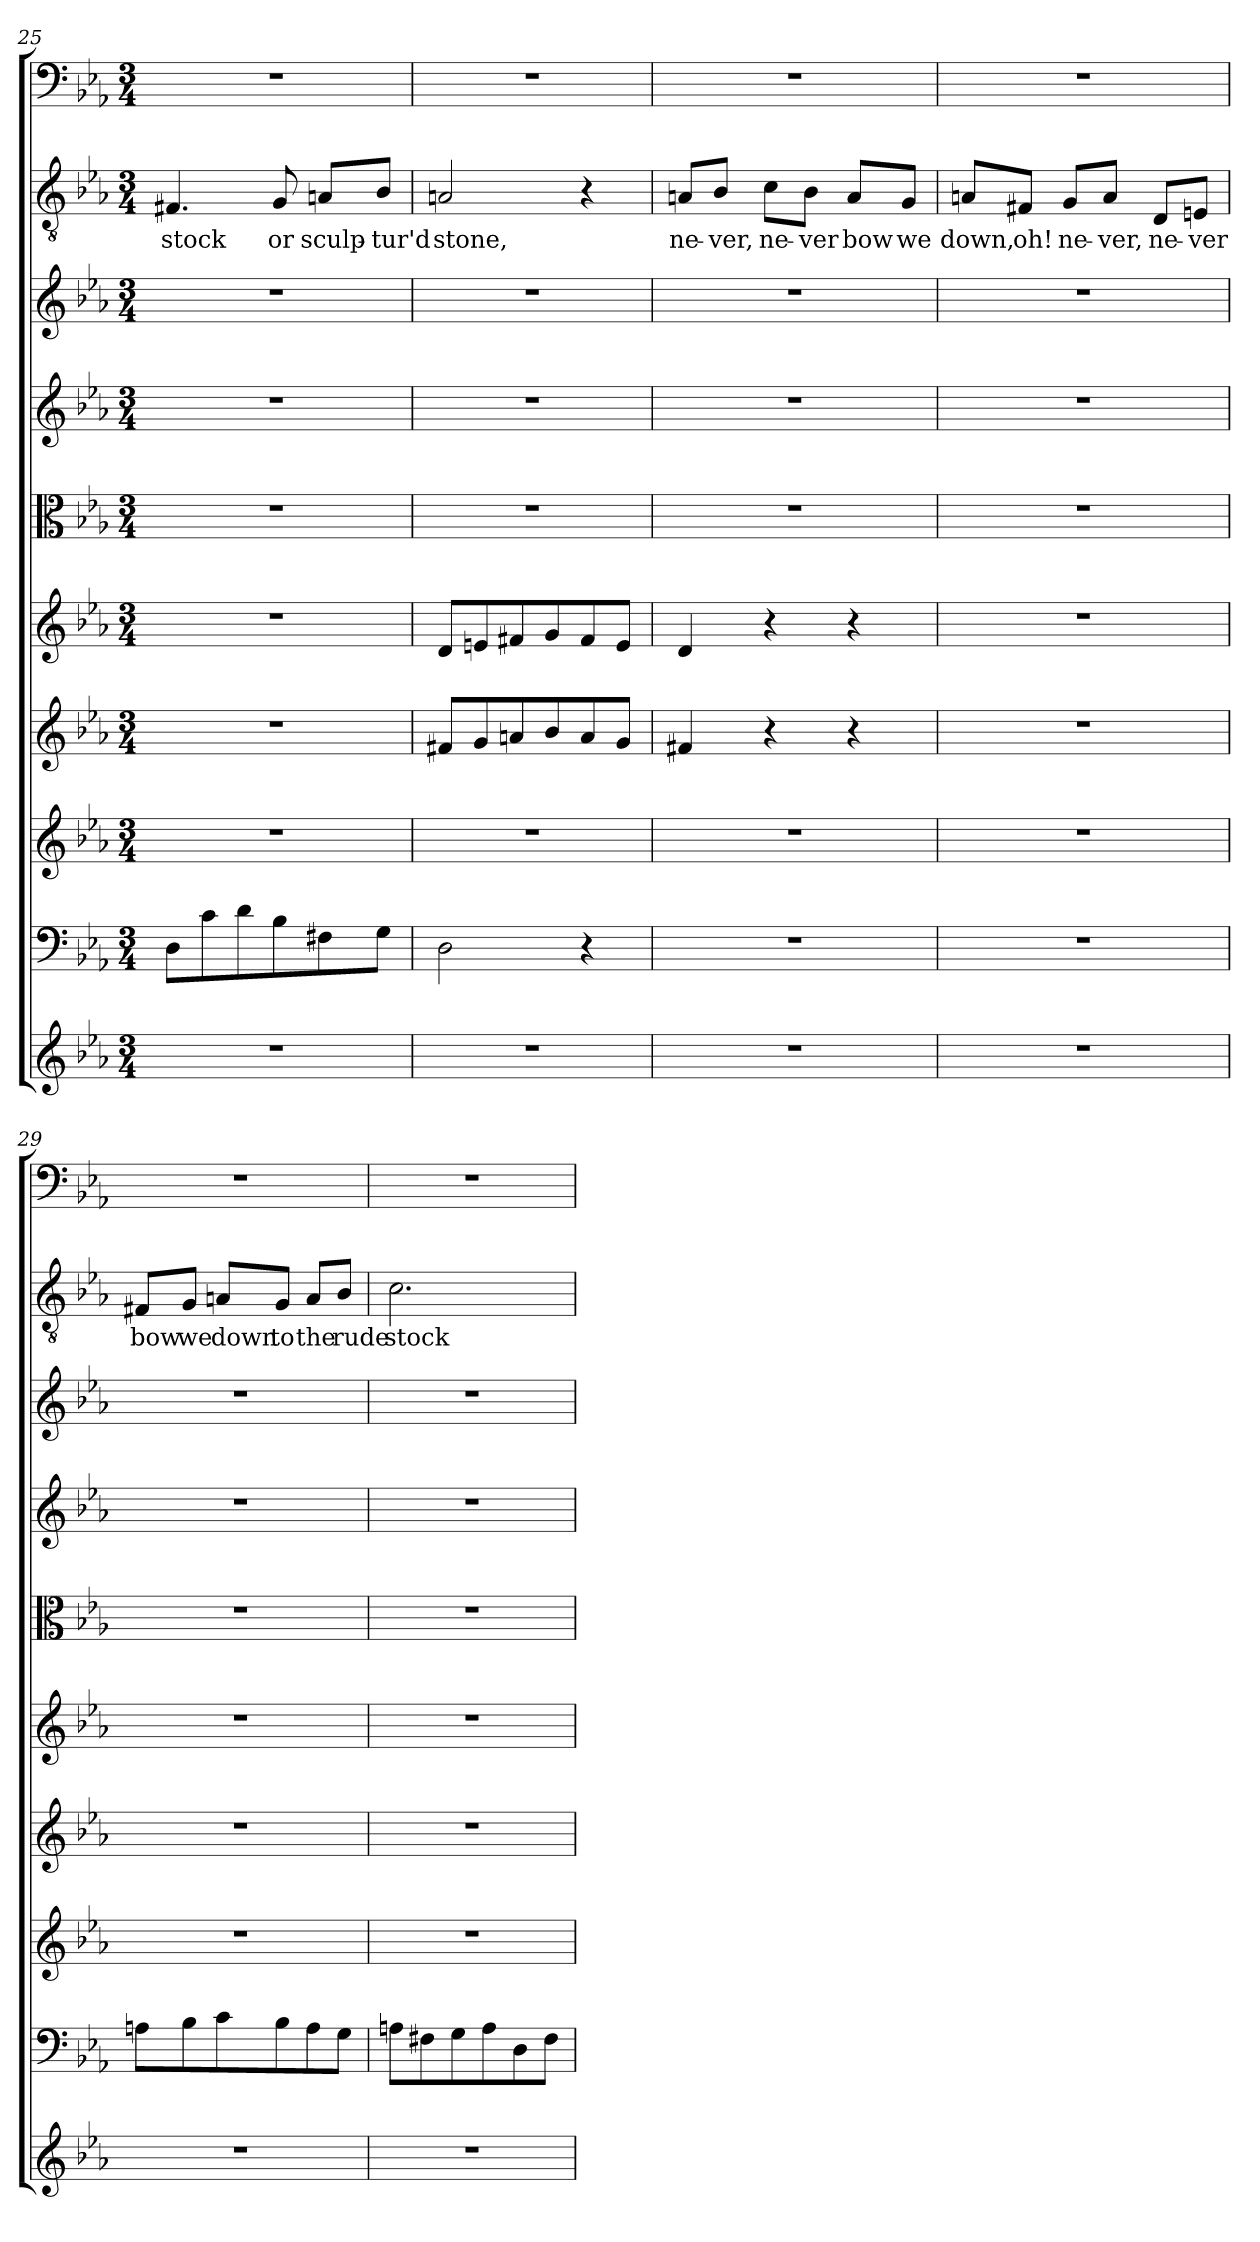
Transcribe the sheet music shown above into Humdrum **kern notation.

**kern	**kern	**kern	**kern	**kern	**kern	**kern	**kern	**kern	**text	**kern
*part10	*part9	*part8	*part7	*part6	*part5	*part4	*part3	*part2	*part2	*part1
*staff10	*staff9	*staff8	*staff7	*staff6	*staff5	*staff4	*staff3	*staff2	*staff2	*staff1
*clefG2	*clefF4	*clefG2	*clefG2	*clefG2	*clefC3	*clefG2	*clefG2	*clefGv2	*	*clefF4
*k[b-e-a-]	*k[b-e-a-]	*k[b-e-a-]	*k[b-e-a-]	*k[b-e-a-]	*k[b-e-a-]	*k[b-e-a-]	*k[b-e-a-]	*k[b-e-a-]	*	*k[b-e-a-]
*c:	*c:	*c:	*c:	*c:	*c:	*c:	*c:	*c:	*	*c:
*M3/4	*M3/4	*M3/4	*M3/4	*M3/4	*M3/4	*M3/4	*M3/4	*M3/4	*	*M3/4
=25	=25	=25	=25	=25	=25	=25	=25	=25	=25	=25
2.r	8D\L	2.r	2.r	2.r	2.r	2.r	2.r	4.F#X/	stock	2.r
.	8c\	.	.	.	.	.	.	.	.	.
.	8d\	.	.	.	.	.	.	.	.	.
.	8B-\	.	.	.	.	.	.	8G/	or	.
.	8F#X\	.	.	.	.	.	.	8An/L	sculp-	.
.	8G\J	.	.	.	.	.	.	8B-/J	-tur'd	.
=26	=26	=26	=26	=26	=26	=26	=26	=26	=26	=26
2.r	2D\	2.r	8f#X/L	8d/L	2.r	2.r	2.r	2An/	stone,	2.r
.	.	.	8g/	8en/	.	.	.	.	.	.
.	.	.	8an/	8f#X/	.	.	.	.	.	.
.	.	.	8b-/	8g/	.	.	.	.	.	.
.	4r	.	8a/	8f#/	.	.	.	4r	.	.
.	.	.	8g/J	8e/J	.	.	.	.	.	.
=27	=27	=27	=27	=27	=27	=27	=27	=27	=27	=27
2.r	2.r	2.r	4f#X/	4d/	2.r	2.r	2.r	8An/L	ne-	2.r
.	.	.	.	.	.	.	.	8B-/J	-ver,	.
.	.	.	4r	4r	.	.	.	8c\L	ne-	.
.	.	.	.	.	.	.	.	8B-\J	-ver	.
.	.	.	4r	4r	.	.	.	8A/L	bow	.
.	.	.	.	.	.	.	.	8G/J	we	.
=28	=28	=28	=28	=28	=28	=28	=28	=28	=28	=28
2.r	2.r	2.r	2.r	2.r	2.r	2.r	2.r	8An/L	down,	2.r
.	.	.	.	.	.	.	.	8F#X/J	oh!	.
.	.	.	.	.	.	.	.	8G/L	ne-	.
.	.	.	.	.	.	.	.	8A/J	-ver,	.
.	.	.	.	.	.	.	.	8D/L	ne-	.
.	.	.	.	.	.	.	.	8En/J	-ver	.
=29	=29	=29	=29	=29	=29	=29	=29	=29	=29	=29
2.r	8An\L	2.r	2.r	2.r	2.r	2.r	2.r	8F#X/L	bow	2.r
.	8B-\	.	.	.	.	.	.	8G/J	we	.
.	8c\	.	.	.	.	.	.	8An/L	down	.
.	8B-\	.	.	.	.	.	.	8G/J	to	.
.	8A\	.	.	.	.	.	.	8A/L	the	.
.	8G\J	.	.	.	.	.	.	8B-/J	rude	.
=30	=30	=30	=30	=30	=30	=30	=30	=30	=30	=30
2.r	8An\L	2.r	2.r	2.r	2.r	2.r	2.r	2.c\	stock	2.r
.	8F#X\	.	.	.	.	.	.	.	.	.
.	8G\	.	.	.	.	.	.	.	.	.
.	8A\	.	.	.	.	.	.	.	.	.
.	8D\	.	.	.	.	.	.	.	.	.
.	8F#\J	.	.	.	.	.	.	.	.	.
=	=	=	=	=	=	=	=	=	=	=
*-	*-	*-	*-	*-	*-	*-	*-	*-	*-	*-
